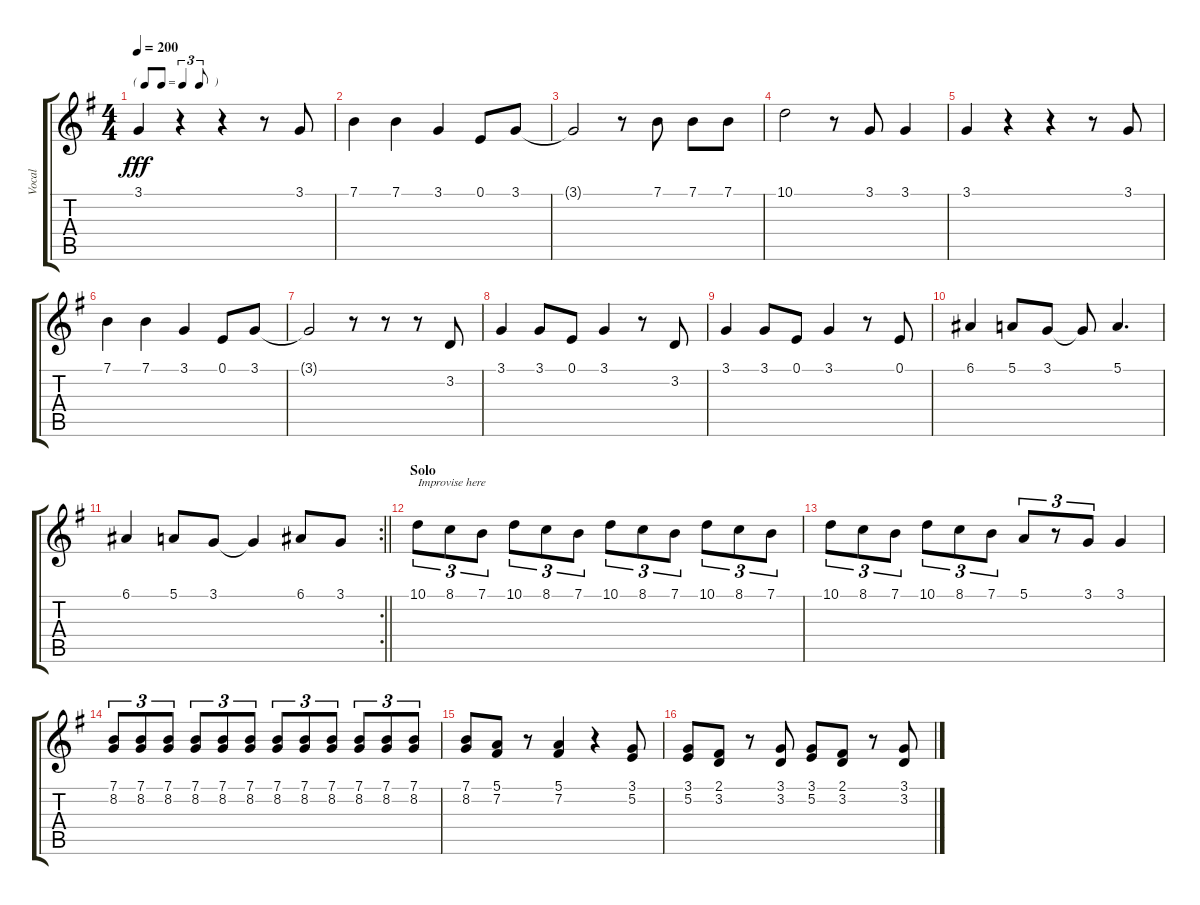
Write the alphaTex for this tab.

\track ("Vocal" "Vocal") {instrument tenorsax}
\staff {score tabs}
\tuning (E4 B3 G3 D3 A2 E2) {hide}
\ts (4 4)
\tf triplet8th
\tempo 200
\clef g2
\ks g
3.1.4{dy fff} r.4 r.4 r.8 3.1.8 |
7.1.4 7.1.4 3.1.4 0.1.8 3.1.8 |
3.1{t}.2 r.8 7.1.8 7.1.8 7.1.8 |
10.1.2 r.8 3.1.8 3.1.4 |
3.1.4 r.4 r.4 r.8 3.1.8 |
7.1.4 7.1.4 3.1.4 0.1.8 3.1.8 |
3.1{t}.2 r.8 r.8 r.8 3.2.8 |
3.1.4 3.1.8 0.1.8 3.1.4 r.8 3.2.8 |
3.1.4 3.1.8 0.1.8 3.1.4 r.8 0.1.8 |
6.1.4 5.1.8 3.1.8 3.1{t}.8 5.1.4{d} |
\rc 2
\barLineRight lightlight
6.1.4 5.1.8 3.1.8 3.1{t}.4 6.1.8 3.1.8 |
\section ("" "Solo")
10.1.8{tu (3 2) txt "Improvise here" instrument distortionguitar} 8.1.8{tu (3 2)} 7.1.8{tu (3 2)} 10.1.8{tu (3 2)} 8.1.8{tu (3 2)} 7.1.8{tu (3 2)} 10.1.8{tu (3 2)} 8.1.8{tu (3 2)} 7.1.8{tu (3 2)} 10.1.8{tu (3 2)} 8.1.8{tu (3 2)} 7.1.8{tu (3 2)} |
10.1.8{tu (3 2)} 8.1.8{tu (3 2)} 7.1.8{tu (3 2)} 10.1.8{tu (3 2)} 8.1.8{tu (3 2)} 7.1.8{tu (3 2)} 5.1.8{tu (3 2)} r.8{tu (3 2)} 3.1.8{tu (3 2)} 3.1.4 |
(7.1 8.2).8{tu (3 2)} (7.1 8.2).8{tu (3 2)} (7.1 8.2).8{tu (3 2)} (7.1 8.2).8{tu (3 2)} (7.1 8.2).8{tu (3 2)} (7.1 8.2).8{tu (3 2)} (7.1 8.2).8{tu (3 2)} (7.1 8.2).8{tu (3 2)} (7.1 8.2).8{tu (3 2)} (7.1 8.2).8{tu (3 2)} (7.1 8.2).8{tu (3 2)} (7.1 8.2).8{tu (3 2)} |
(7.1 8.2).8 (5.1 7.2).8 r.8 (5.1 7.2).4 r.4 (3.1 5.2).8 |
(3.1 5.2).8 (2.1 3.2).8 r.8 (3.1 3.2).8 (3.1 5.2).8 (2.1 3.2).8 r.8 (3.1 3.2).8
